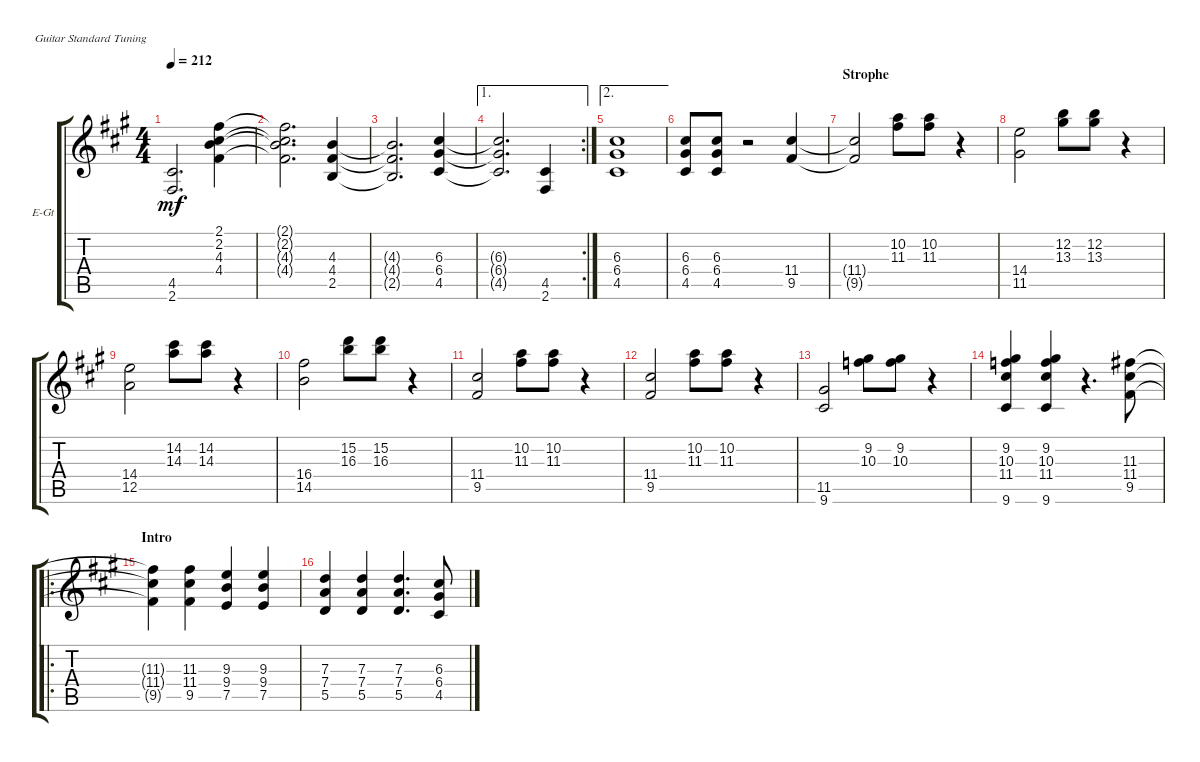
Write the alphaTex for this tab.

\defaultSystemsLayout 4
\bracketExtendMode groupsimilarinstruments
\firstSystemTrackNameOrientation horizontal
\otherSystemsTrackNameOrientation horizontal
\track ("Electric Guitar" "E-Gt") {instrument overdrivenguitar}
\staff {score tabs}
\tuning (E4 B3 G3 D3 A2 E2)
\ts (4 4)
\tempo 212
\clef g2
\ks f#minor
(2.6{t} 4.5{t}).2{d dy mf} (4.4 4.3 2.2 2.1).4 |
(4.4{t} 4.3{t} 2.2{t} 2.1{t}).2{d} (2.5 4.4 4.3).4 |
(2.5{t} 4.4{t} 4.3{t}).2{d} (4.5 6.4 6.3).4 |
\ae 1
\rc 2
(4.5{t} 6.4{t} 6.3{t}).2{d} (2.6 4.5).4 |
\ae 2
(4.5 6.4 6.3).1 |
(4.5 6.4 6.3).8 (4.5 6.4 6.3).8 r.2 (9.5 11.4).4 |
\section ("" "Strophe")
(9.5{t} 11.4{t}).2 (11.3 10.2).8 (11.3 10.2).8 r.4 |
(11.5 14.4).2 (13.3 12.2).8 (13.3 12.2).8 r.4 |
(12.5 14.4).2 (14.3 14.2).8 (14.3 14.2).8 r.4 |
(14.5 16.4).2 (16.3 15.2).8 (15.2 16.3).8 r.4 |
(9.5 11.4).2 (11.3 10.2).8 (11.3 10.2).8 r.4 |
(9.5 11.4).2 (11.3 10.2).8 (11.3 10.2).8 r.4 |
(9.6 11.5).2 (10.3 9.2).8 (10.3 9.2).8 r.4 |
(9.6 11.4 10.3 9.2).4 (9.6 11.4 10.3 9.2).4 r.4{d} (9.5 11.4 11.3).8 |
\ro
\section ("" "Intro")
(9.5{t} 11.4{t} 11.3{t}).4 (9.5 11.3 11.4).4 (7.5 9.4 9.3).4 (7.5 9.3 9.4).4 |
(5.5 7.4 7.3).4 (5.5 7.4 7.3).4 (5.5 7.3 7.4).4{d} (4.5 6.4 6.3).8
